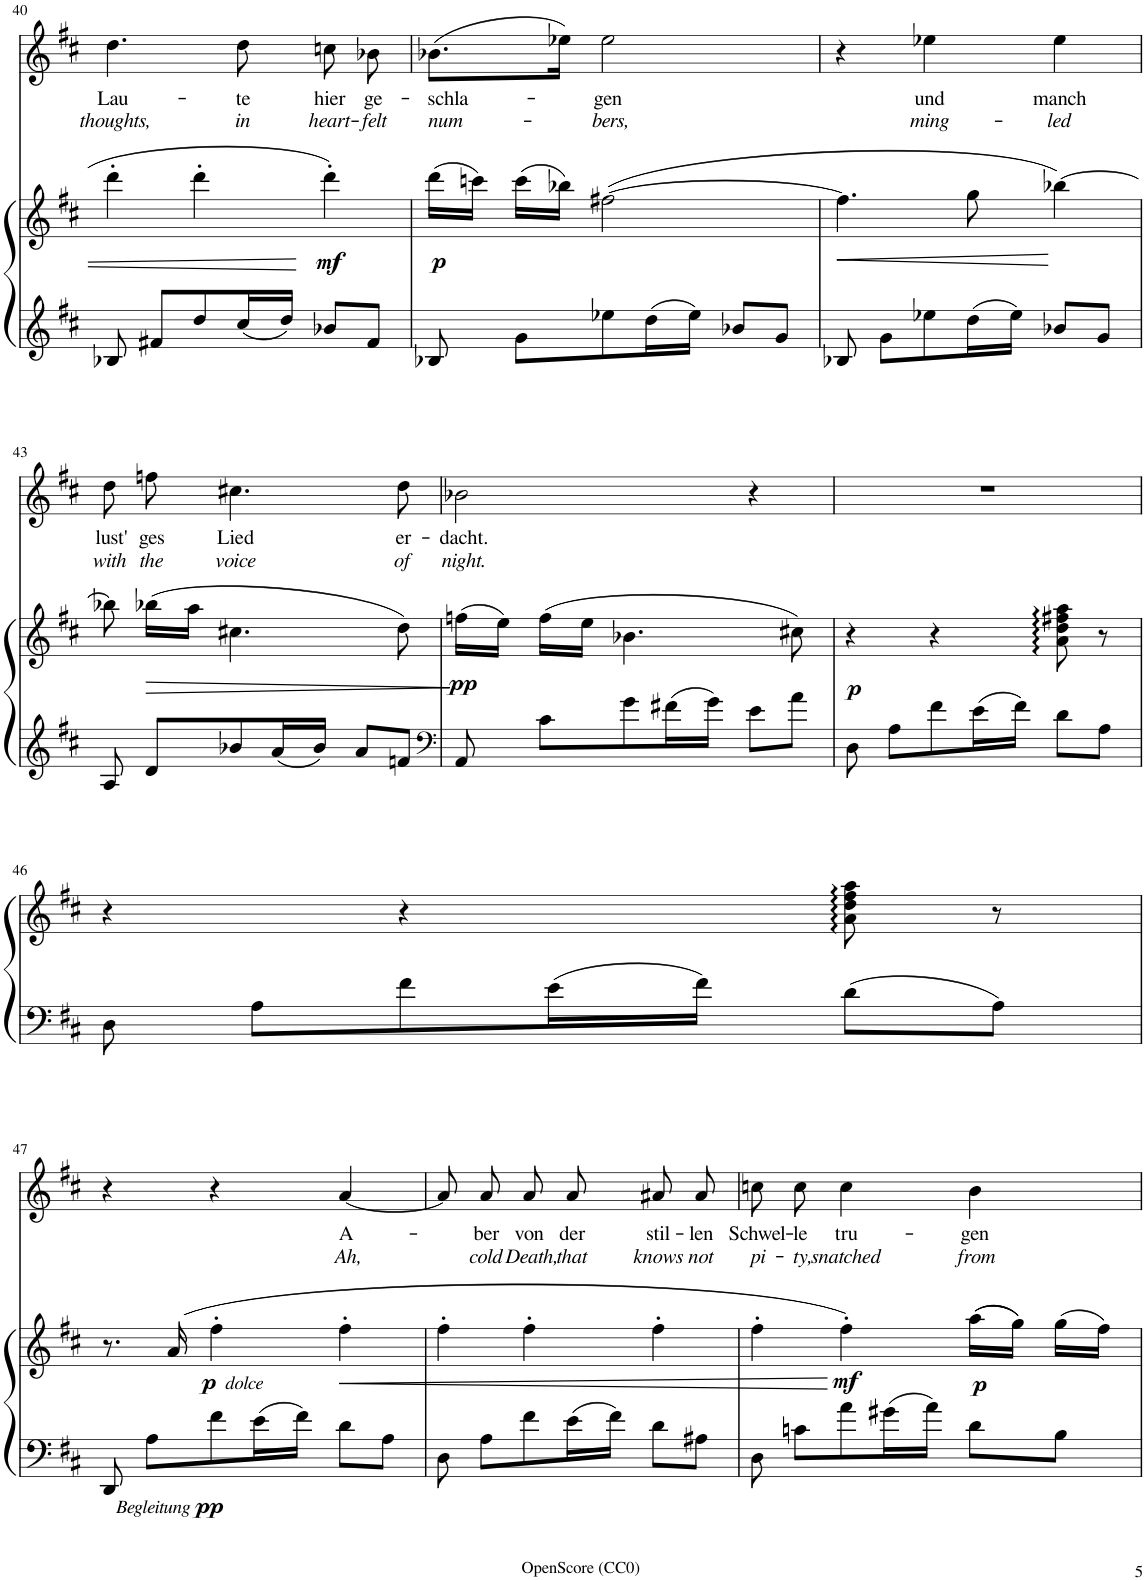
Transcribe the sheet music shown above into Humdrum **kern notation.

**kern	**kern	**dynam	**kern	**text	**text
*part2	*part2	*part2	*part1	*part1	*part1
*staff3	*staff2	*staff2/3	*staff1	*staff1	*staff1
*I"Piano	*	*	*I"Voice	*	*
*I'Pno	*	*	*	*	*
!!LO:PB:g=z
*clefG2	*clefG2	*	*clefG2	*	*
*k[f#c#]	*k[f#c#]	*	*k[f#c#]	*	*
*M3/4	*M3/4	*	*M3/4	*	*
=40	=40	=40	=40	=40	=40
!	!	!	!	!LO:LY:b	!LO:LY:b
8B-X/	4ddd'\	.	4.dd\	Lau-	thoughts,
8f#X/L	.	.	.	.	.
8dd/	4ddd'\	.	.	.	.
!	!	!	!	!LO:LY:b	!LO:LY:b
16cc#/L	.	.	8dd\	-te	in
16dd/JJ	.	.	.	.	.
!	!	!LO:DY:b	!	!LO:LY:b	!LO:LY:b
8b-X/L	4ddd'\	mf	8ccn\	hier	heart-
!	!	!	!	!LO:LY:b	!LO:LY:b
8f#/J	.	.	8b-X\	ge-	-felt
=41	=41	=41	=41	=41	=41
!	!	!LO:DY:b	!	!LO:LY:b	!LO:LY:b
8B-X/	(16ddd\LL	p	(8.b-X\L	-schla-	num-
.	16cccn\JJ)	.	.	.	.
8g\L	(16ccc\LL	.	.	.	.
.	16bb-X\JJ)	.	16ee-X\Jk)	.	.
!	!	!	!	!LO:LY:b	!LO:LY:b
8ee-X\	([2ff#X\	.	2ee-\	-gen	-bers,
16dd\L	.	.	.	.	.
16ee-\JJ	.	.	.	.	.
8b-X/L	.	.	.	.	.
8g/J	.	.	.	.	.
=42	=42	=42	=42	=42	=42
!	!	!LO:HP:b	!	!	!
8B-X/	4.ff#\]	<	4r	.	.
8g\L	.	.	.	.	.
!	!	!	!	!LO:LY:b	!LO:LY:b
8ee-X\	.	.	4ee-X\	und	ming-
16dd\L	8gg\	.	.	.	.
16ee-\JJ	.	.	.	.	.
!	!	!	!	!LO:LY:b	!LO:LY:b
8b-X/L	[4bb-X\)	.	4ee-\	manch	-led
8g/J	.	.	.	.	.
.	.	[	.	.	.
!!LO:LB:g=z
=43	=43	=43	=43	=43	=43
!	!	!	!	!LO:LY:b	!LO:LY:b
8A/	8bb-X\]	.	8dd\	lust'	with
!	!	!LO:HP:b	!	!LO:LY:b	!LO:LY:b
8d/L	(16bb-X\LL	>	8ffn\	ges	the
.	16aa\JJ	.	.	.	.
!	!	!	!	!LO:LY:b	!LO:LY:b
8b-X/	4.cc#X\	.	4.cc#X\	Lied	voice
16a/L	.	.	.	.	.
16b-/JJ	.	.	.	.	.
8a/L	.	.	.	.	.
!	!	!	!	!LO:LY:b	!LO:LY:b
8fn/J	8dd\)	.	8dd\	er-	of
.	.	]	.	.	.
=44	=44	=44	=44	=44	=44
*clefF4	*	*	*	*	*
!	!	!LO:DY:b	!	!LO:LY:b	!LO:LY:b
8AA/	(16ffn\LL	pp	2b-X\	-dacht.	night.
.	16ee\JJ)	.	.	.	.
8c#\L	(16ff\LL	.	.	.	.
.	16ee\JJ	.	.	.	.
8g\	4.b-X\	.	.	.	.
16f#X\L	.	.	.	.	.
16g\JJ	.	.	.	.	.
8e\L	.	.	4r	.	.
8a\J	8cc#X\)	.	.	.	.
=45	=45	=45	=45	=45	=45
!	!	!LO:DY:b	!	!	!
8D\	4r	p	2.r	.	.
8A\L	.	.	.	.	.
8f#\	4r	.	.	.	.
16e\L	.	.	.	.	.
16f#\JJ	.	.	.	.	.
8d\L	8a\ 8dd\ 8ff#X\ 8aa\	.	.	.	.
8A\J	8r	.	.	.	.
!!LO:LB:g=z
=46	=46	=46	=46	=46	=46
8D\	4r	.	2.r	.	.
8A\L	.	.	.	.	.
8f#\	4r	.	.	.	.
16e\L	.	.	.	.	.
16f#\JJ	.	.	.	.	.
8d\L	8a\ 8dd\ 8ff#\ 8aa\	.	.	.	.
8A\J	8r	.	.	.	.
!!LO:LB:g=z
=47	=47	=47	=47	=47	=47
8DD/	8.r	.	4r	.	.
!	!	!LO:DY:b=2	!	!	!
!	!	!LO:DY:n=1:b=2	!	!	!
8A\L	.	other-dynamics pp	.	.	.
!	!	!LO:DY:n=2:b	!	!	!
!	!	!LO:DY:n=3:b	!	!	!
.	(16a/	p other-dynamics	.	.	.
8f#\	4ff#'\	.	4r	.	.
16e\L	.	.	.	.	.
16f#\JJ	.	.	.	.	.
!	!	!LO:HP:b	!	!LO:LY:b	!LO:LY:b
8d\L	4ff#'\	<	[4a/	A-	Ah,
8A\J	.	.	.	.	.
=48	=48	=48	=48	=48	=48
8D\	4ff#'\	.	8a/]	.	.
!	!	!	!	!LO:LY:b	!LO:LY:b
8A\L	.	.	8a/	-ber	cold
!	!	!	!	!LO:LY:b	!LO:LY:b
8f#\	4ff#'\	.	8a/	von	Death,
!	!	!	!	!LO:LY:b	!LO:LY:b
16e\L	.	.	8a/	der	that
16f#\JJ	.	.	.	.	.
!	!	!	!	!LO:LY:b	!LO:LY:b
8d\L	4ff#'\	.	8a#X/	stil-	knows
!	!	!	!	!LO:LY:b	!LO:LY:b
8A#X\J	.	.	8a#/	-len	not
=49	=49	=49	=49	=49	=49
!	!	!	!	!LO:LY:b	!LO:LY:b
8D\	4ff#'\	.	8ccn\	Schwel-	pi-
!	!	!	!	!LO:LY:b	!LO:LY:b
8cn\L	.	.	8cc\	-le	-ty,
!	!	!LO:DY:n=1:b	!	!LO:LY:b	!LO:LY:b
8a\	4ff#'\)	[ mf	4cc\	tru-	snatched
16g#X\L	.	.	.	.	.
16a\JJ	.	.	.	.	.
!	!	!LO:DY:n=2:b	!	!LO:LY:b	!LO:LY:b
8d\L	((16aa\LL	p	4b\	-gen	from
.	16gg\JJ))	.	.	.	.
8B\J	(16gg\LL	.	.	.	.
.	16ff#\JJ)	.	.	.	.
=	=	=	=	=	=
*-	*-	*-	*-	*-	*-
